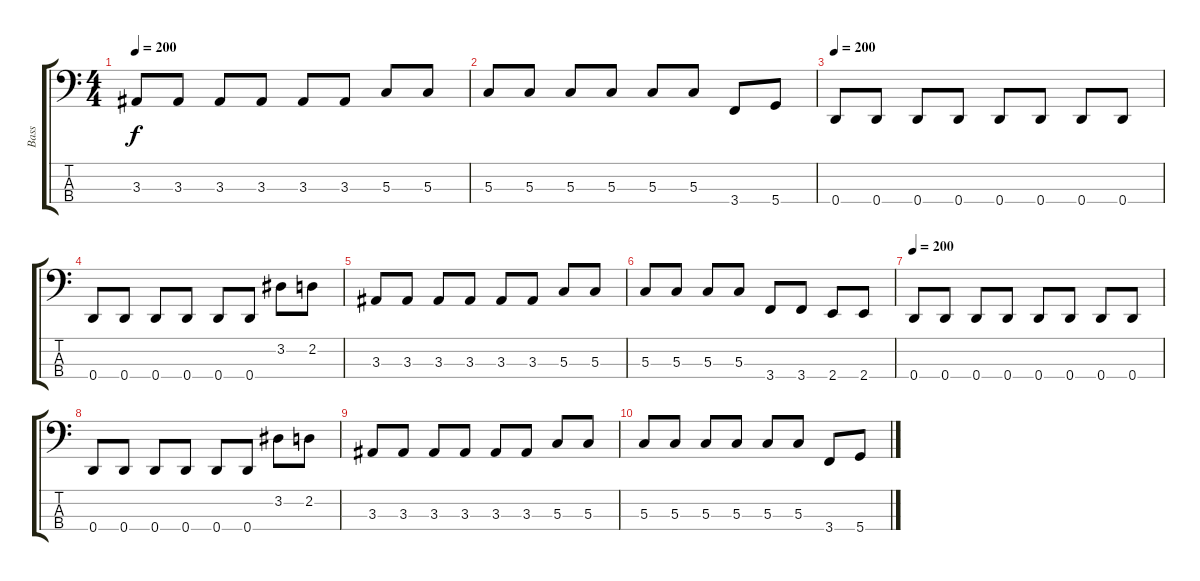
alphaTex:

\track ("Bass" "Bass") {instrument fretlessbass}
\staff {score tabs}
\tuning (F2 C2 G1 D1) {hide}
\ts (4 4)
\tempo 200
\clef f4
\ks c
3.3.8{dy f} 3.3.8 3.3.8 3.3.8 3.3.8 3.3.8 5.3.8 5.3.8 |
5.3.8 5.3.8 5.3.8 5.3.8 5.3.8 5.3.8 3.4.8 5.4.8 |
\tempo 200
0.4.8 0.4.8 0.4.8 0.4.8 0.4.8 0.4.8 0.4.8 0.4.8 |
0.4.8 0.4.8 0.4.8 0.4.8 0.4.8 0.4.8 3.2.8 2.2.8 |
3.3.8 3.3.8 3.3.8 3.3.8 3.3.8 3.3.8 5.3.8 5.3.8 |
5.3.8 5.3.8 5.3.8 5.3.8 3.4.8 3.4.8 2.4.8 2.4.8 |
\tempo 200
0.4.8 0.4.8 0.4.8 0.4.8 0.4.8 0.4.8 0.4.8 0.4.8 |
0.4.8 0.4.8 0.4.8 0.4.8 0.4.8 0.4.8 3.2.8 2.2.8 |
3.3.8 3.3.8 3.3.8 3.3.8 3.3.8 3.3.8 5.3.8 5.3.8 |
5.3.8 5.3.8 5.3.8 5.3.8 5.3.8 5.3.8 3.4.8 5.4.8
